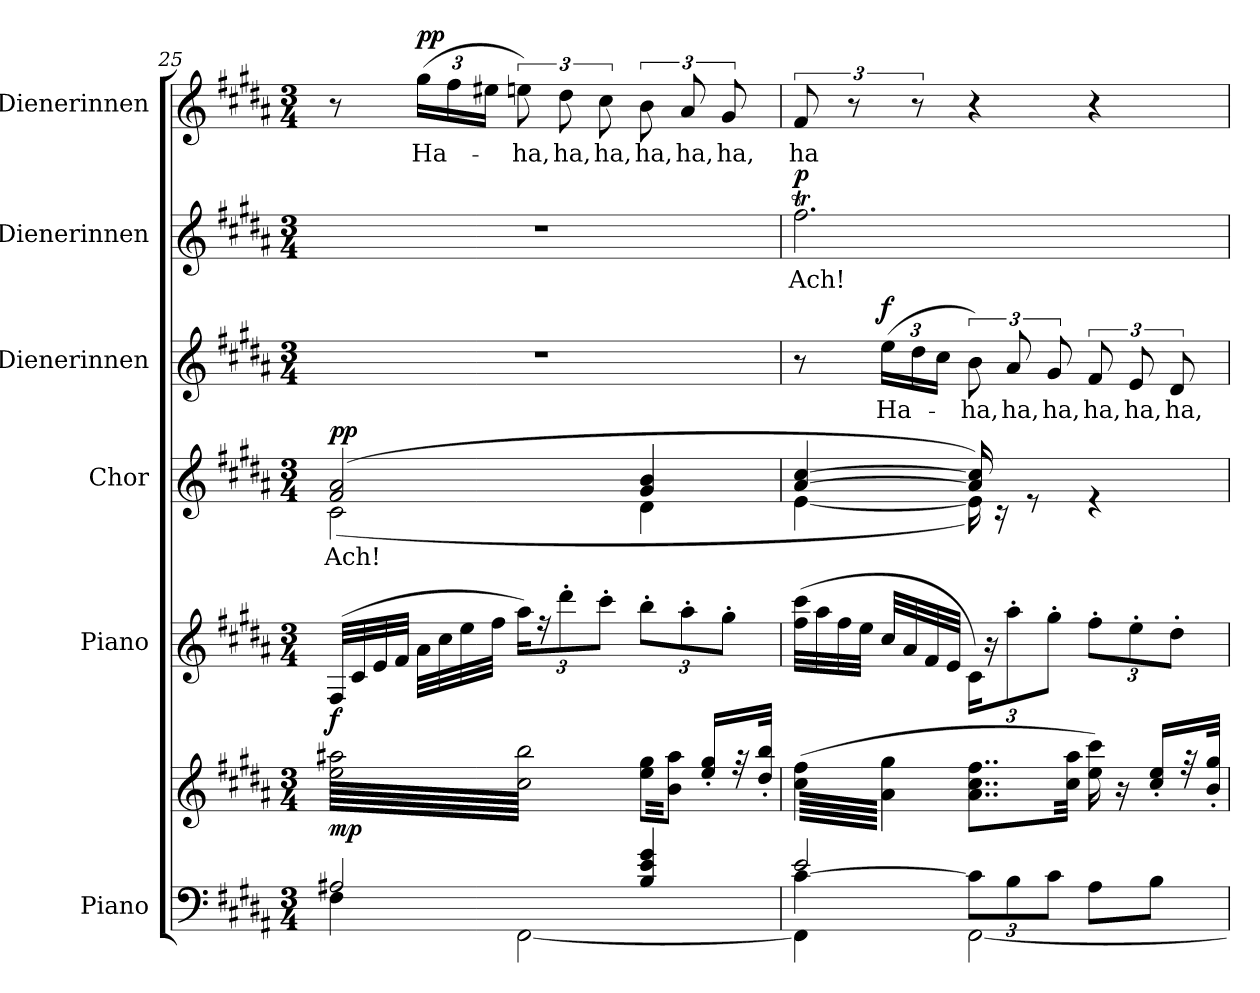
**kern	**kern	**dynam	**kern	**dynam	**kern	**text	**dynam	**kern	**text	**dynam	**kern	**text	**dynam	**kern	**text	**dynam
*part6	*part6	*part6	*part5	*part5	*part4	*part4	*part4	*part3	*part3	*part3	*part2	*part2	*part2	*part1	*part1	*part1
*staff7	*staff6	*staff6/7	*staff5	*staff5	*staff4	*staff4	*staff4	*staff3	*staff3	*staff3	*staff2	*staff2	*staff2	*staff1	*staff1	*staff1
*I"Piano	*	*	*I"Piano	*	*I"Chor	*	*	*I"Dienerinnen	*	*	*I"Dienerinnen	*	*	*I"Dienerinnen	*	*
*I'Pno.	*	*	*I'Pno.	*	*I'Chor.	*	*	*I'D.	*	*	*I'D.	*	*	*I'D.	*	*
*clefF4	*clefG2	*	*clefG2	*	*clefG2	*	*	*clefG2	*	*	*clefG2	*	*	*clefG2	*	*
*k[f#c#g#d#a#]	*k[f#c#g#d#a#]	*	*k[f#c#g#d#a#]	*	*k[f#c#g#d#a#]	*	*	*k[f#c#g#d#a#]	*	*	*k[f#c#g#d#a#]	*	*	*k[f#c#g#d#a#]	*	*
*M3/4	*M3/4	*	*M3/4	*	*M3/4	*	*	*M3/4	*	*	*M3/4	*	*	*M3/4	*	*
=25	=25	=25	=25	=25	=25	=25	=25	=25	=25	=25	=25	=25	=25	=25	=25	=25
*^	*	*	*	*	*	*	*	*	*	*	*	*	*	*	*	*
!	!	!	!LO:DY:b	!	!LO:DY:b	!	!LO:LY:b	!LO:DY:b	!	!	!	!	!	!	!	!	!
*	*	*	*	*	*	*^	*	*	*	*	*	*	*	*	*	*	*
*	*	*tremolo	*	*	*	*	*	*	*	*	*	*	*	*	*	*	*	*
2A#X/	4F#\	(>64ee\ 64aa#X\LLLL	mp	(>32F#/LLL	f	(>2f#/ 2a#/	(<2c#\	Ach!	pp	2.r	.	.	2.r	.	.	8r	.	.
.	.	64cc#\ 64bb\	.	.	.	.	.	.	.	.	.	.	.	.	.	.	.	.
.	.	64ee\ 64aa#X\	.	32c#/	.	.	.	.	.	.	.	.	.	.	.	.	.	.
.	.	64cc#\ 64bb\	.	.	.	.	.	.	.	.	.	.	.	.	.	.	.	.
.	.	64ee\ 64aa#X\	.	32e/	.	.	.	.	.	.	.	.	.	.	.	.	.	.
.	.	64cc#\ 64bb\	.	.	.	.	.	.	.	.	.	.	.	.	.	.	.	.
.	.	64ee\ 64aa#X\	.	32f#/JJJ	.	.	.	.	.	.	.	.	.	.	.	.	.	.
.	.	64cc#\ 64bb\	.	.	.	.	.	.	.	.	.	.	.	.	.	.	.	.
*	*	*	*	*	*	*	*	*	*	*	*	*	*	*	*	*Xbrackettup	*	*
!	!	!	!	!	!	!	!	!	!	!	!	!	!	!	!	!	!LO:LY:b	!LO:DY:b
.	.	64ee\ 64aa#X\	.	32a#\LLL	.	.	.	.	.	.	.	.	.	.	.	(>24gg#\LL	Ha-	pp
.	.	64cc#\ 64bb\	.	.	.	.	.	.	.	.	.	.	.	.	.	.	.	.
.	.	64ee\ 64aa#X\	.	32cc#\	.	.	.	.	.	.	.	.	.	.	.	.	.	.
.	.	.	.	.	.	.	.	.	.	.	.	.	.	.	.	24ff#\	.	.
.	.	64cc#\ 64bb\	.	.	.	.	.	.	.	.	.	.	.	.	.	.	.	.
.	.	64ee\ 64aa#X\	.	32ee\	.	.	.	.	.	.	.	.	.	.	.	.	.	.
.	.	64cc#\ 64bb\	.	.	.	.	.	.	.	.	.	.	.	.	.	.	.	.
.	.	.	.	.	.	.	.	.	.	.	.	.	.	.	.	24ee#X\JJ	.	.
.	.	64ee\ 64aa#X\	.	32ff#\JJJ	.	.	.	.	.	.	.	.	.	.	.	.	.	.
.	.	64cc#\ 64bb\	.	.	.	.	.	.	.	.	.	.	.	.	.	.	.	.
*	*	*	*	*	*	*	*	*	*	*	*	*	*	*	*	*brackettup	*	*
!	!	!	!	!	!	!	!	!	!	!	!	!	!	!	!	!	!LO:LY:b	!
.	[2FF#\	64ee\ 64aa#X\	.	24aa#\KL)	.	.	.	.	.	.	.	.	.	.	.	12een\)	-ha,	.
.	.	64cc#\ 64bb\	.	.	.	.	.	.	.	.	.	.	.	.	.	.	.	.
.	.	64ee\ 64aa#X\	.	.	.	.	.	.	.	.	.	.	.	.	.	.	.	.
.	.	.	.	24rff	.	.	.	.	.	.	.	.	.	.	.	.	.	.
.	.	64cc#\ 64bb\	.	.	.	.	.	.	.	.	.	.	.	.	.	.	.	.
.	.	64ee\ 64aa#X\	.	.	.	.	.	.	.	.	.	.	.	.	.	.	.	.
.	.	64cc#\ 64bb\	.	.	.	.	.	.	.	.	.	.	.	.	.	.	.	.
!	!	!	!	!	!	!	!	!	!	!	!	!	!	!	!	!	!LO:LY:b	!
.	.	.	.	12ddd#'\	.	.	.	.	.	.	.	.	.	.	.	12dd#\	ha,	.
.	.	64ee\ 64aa#X\	.	.	.	.	.	.	.	.	.	.	.	.	.	.	.	.
.	.	64cc#\ 64bb\	.	.	.	.	.	.	.	.	.	.	.	.	.	.	.	.
.	.	64ee\ 64aa#X\	.	.	.	.	.	.	.	.	.	.	.	.	.	.	.	.
.	.	64cc#\ 64bb\	.	.	.	.	.	.	.	.	.	.	.	.	.	.	.	.
.	.	64ee\ 64aa#X\	.	.	.	.	.	.	.	.	.	.	.	.	.	.	.	.
!	!	!	!	!	!	!	!	!	!	!	!	!	!	!	!	!	!LO:LY:b	!
.	.	.	.	12ccc#'\J	.	.	.	.	.	.	.	.	.	.	.	12cc#\	ha,	.
.	.	64cc#\ 64bb\	.	.	.	.	.	.	.	.	.	.	.	.	.	.	.	.
.	.	64ee\ 64aa#X\	.	.	.	.	.	.	.	.	.	.	.	.	.	.	.	.
.	.	64cc#\ 64bb\	.	.	.	.	.	.	.	.	.	.	.	.	.	.	.	.
.	.	64ee\ 64aa#X\	.	.	.	.	.	.	.	.	.	.	.	.	.	.	.	.
.	.	64cc#\ 64bb\JJJJ	.	.	.	.	.	.	.	.	.	.	.	.	.	.	.	.
*	*	*	*	*Xbrackettup	*	*	*	*	*	*	*	*	*	*	*	*	*	*
!	!	!	!	!	!	!	!	!	!	!	!	!	!	!	!	!	!LO:LY:b	!
4B/ 4e/ 4g#/	.	32ee\ 32gg#\LLL	.	12bb'\L	.	4g#/ 4b/	4d#\	.	.	.	.	.	.	.	.	12b\	ha,	.
.	.	.	.	.	.	.	.	.	.	.	.	.	.	.	.	.	.	.
.	.	32b\ 32aa#\)	.	.	.	.	.	.	.	.	.	.	.	.	.	.	.	.
.	.	.	.	.	.	.	.	.	.	.	.	.	.	.	.	.	.	.
.	.	32ee\ 32gg#\	.	.	.	.	.	.	.	.	.	.	.	.	.	.	.	.
.	.	.	.	.	.	.	.	.	.	.	.	.	.	.	.	.	.	.
!	!	!	!	!	!	!	!	!	!	!	!	!	!	!	!	!	!LO:LY:b	!
.	.	.	.	12aa#'\	.	.	.	.	.	.	.	.	.	.	.	12a#/	ha,	.
.	.	32b\ 32aa#\)JJJ	.	.	.	.	.	.	.	.	.	.	.	.	.	.	.	.
*	*	*Xtremolo	*	*	*	*	*	*	*	*	*	*	*	*	*	*	*	*
.	.	.	.	.	.	.	.	.	.	.	.	.	.	.	.	.	.	.
.	.	16ee/' 16gg#/'LL	.	.	.	.	.	.	.	.	.	.	.	.	.	.	.	.
.	.	.	.	.	.	.	.	.	.	.	.	.	.	.	.	.	.	.
.	.	.	.	.	.	.	.	.	.	.	.	.	.	.	.	.	.	.
!	!	!	!	!	!	!	!	!	!	!	!	!	!	!	!	!	!LO:LY:b	!
.	.	.	.	12gg#'\J	.	.	.	.	.	.	.	.	.	.	.	12g#/	ha,	.
.	.	.	.	.	.	.	.	.	.	.	.	.	.	.	.	.	.	.
.	.	32rff	.	.	.	.	.	.	.	.	.	.	.	.	.	.	.	.
.	.	.	.	.	.	.	.	.	.	.	.	.	.	.	.	.	.	.
.	.	32dd#/' 32bb/'JJk	.	.	.	.	.	.	.	.	.	.	.	.	.	.	.	.
.	.	.	.	.	.	.	.	.	.	.	.	.	.	.	.	.	.	.
=26	=26	=26	=26	=26	=26	=26	=26	=26	=26	=26	=26	=26	=26	=26	=26	=26	=26	=26
*	*^	*	*	*	*	*	*	*	*	*	*	*	*	*	*	*	*	*
!	!	!	!	!	!	!	!	!	!	!	!	!	!	!	!LO:LY:b	!LO:DY:a	!	!LO:LY:b	!
*	*	*	*tremolo	*	*	*	*	*	*	*	*	*	*	*	*	*	*	*	*
2e/	4FF#\]	[4c#\	(>64cc#\ 64ff#\LLLL	.	(>32ff#\ 32ccc#\LLL	.	[4a#/ [4cc#/	[4e\	.	.	8r	.	.	2.ff#T\	Ach!	p	12f#/	ha	.
.	.	.	64a#\ 64gg#\	.	.	.	.	.	.	.	.	.	.	.	.	.	.	.	.
.	.	.	64cc#\ 64ff#\	.	32aa#\	.	.	.	.	.	.	.	.	.	.	.	.	.	.
.	.	.	64a#\ 64gg#\	.	.	.	.	.	.	.	.	.	.	.	.	.	.	.	.
.	.	.	64cc#\ 64ff#\	.	32ff#\	.	.	.	.	.	.	.	.	.	.	.	.	.	.
.	.	.	64a#\ 64gg#\	.	.	.	.	.	.	.	.	.	.	.	.	.	.	.	.
.	.	.	.	.	.	.	.	.	.	.	.	.	.	.	.	.	12r	.	.
.	.	.	64cc#\ 64ff#\	.	32ee\JJJ	.	.	.	.	.	.	.	.	.	.	.	.	.	.
.	.	.	64a#\ 64gg#\	.	.	.	.	.	.	.	.	.	.	.	.	.	.	.	.
*	*	*	*	*	*	*	*	*	*	*	*Xbrackettup	*	*	*	*	*	*	*	*
!	!	!	!	!	!	!	!	!	!	!	!	!LO:LY:b	!LO:DY:a	!	!	!	!	!	!
.	.	.	64cc#\ 64ff#\	.	32cc#/LLL	.	.	.	.	.	(>24ee\LL	Ha-	f	.	.	.	.	.	.
.	.	.	64a#\ 64gg#\	.	.	.	.	.	.	.	.	.	.	.	.	.	.	.	.
.	.	.	64cc#\ 64ff#\	.	32a#/	.	.	.	.	.	.	.	.	.	.	.	.	.	.
.	.	.	.	.	.	.	.	.	.	.	24dd#\	.	.	.	.	.	12r	.	.
.	.	.	64a#\ 64gg#\	.	.	.	.	.	.	.	.	.	.	.	.	.	.	.	.
.	.	.	64cc#\ 64ff#\	.	32f#/	.	.	.	.	.	.	.	.	.	.	.	.	.	.
.	.	.	64a#\ 64gg#\	.	.	.	.	.	.	.	.	.	.	.	.	.	.	.	.
.	.	.	.	.	.	.	.	.	.	.	24cc#\JJ	.	.	.	.	.	.	.	.
.	.	.	64cc#\ 64ff#\	.	32e/JJJ	.	.	.	.	.	.	.	.	.	.	.	.	.	.
.	.	.	64a#\ 64gg#\JJJJ	.	.	.	.	.	.	.	.	.	.	.	.	.	.	.	.
*	*	*	*Xtremolo	*	*	*	*	*	*	*	*	*	*	*	*	*	*	*	*
*	*	*Xbrackettup	*	*	*brackettup	*	*	*	*	*	*brackettup	*	*	*	*	*	*	*	*
!	!	!	!	!	!	!	!	!	!	!	!	!LO:LY:b	!	!	!	!	!	!	!
.	[2FF#\	12c#\L]	8..a#\ 8..cc#\ 8..ff#\L	.	24c#\KL)	.	16a#/] 16cc#/])	16e\])	.	.	12b\)	-ha,	.	.	.	.	4r	.	.
.	.	.	.	.	.	.	.	.	.	.	.	.	.	.	.	.	.	.	.
.	.	.	.	.	.	.	.	.	.	.	.	.	.	.	.	.	.	.	.
.	.	.	.	.	24r	.	.	.	.	.	.	.	.	.	.	.	.	.	.
.	.	.	.	.	.	.	.	.	.	.	.	.	.	.	.	.	.	.	.
.	.	.	.	.	.	.	16rc	4..ryy	.	.	.	.	.	.	.	.	.	.	.
.	.	.	.	.	.	.	.	.	.	.	.	.	.	.	.	.	.	.	.
!	!	!	!	!	!	!	!	!	!	!	!	!LO:LY:b	!	!	!	!	!	!	!
.	.	12B\	.	.	12aa#'\	.	.	.	.	.	12a#/	ha,	.	.	.	.	.	.	.
.	.	.	.	.	.	.	.	.	.	.	.	.	.	.	.	.	.	.	.
.	.	.	.	.	.	.	.	.	.	.	.	.	.	.	.	.	.	.	.
.	.	.	.	.	.	.	8re	.	.	.	.	.	.	.	.	.	.	.	.
!	!	!	!	!	!	!	!	!	!	!	!	!LO:LY:b	!	!	!	!	!	!	!
.	.	12c#\J	.	.	12gg#'\J	.	.	.	.	.	12g#/	ha,	.	.	.	.	.	.	.
.	.	.	32cc#\ 32aa#\Jkk	.	.	.	.	.	.	.	.	.	.	.	.	.	.	.	.
*	*	*	*	*	*Xbrackettup	*	*	*	*	*	*	*	*	*	*	*	*	*	*
!	!	!	!	!	!	!	!	!	!	!	!	!LO:LY:b	!	!	!	!	!	!	!
8A#\L	.	4ryy	16ee\ 16ccc#\)	.	12ff#'\L	.	4re	.	.	.	12f#/	ha,	.	.	.	.	4r	.	.
.	.	.	16r	.	.	.	.	.	.	.	.	.	.	.	.	.	.	.	.
!	!	!	!	!	!	!	!	!	!	!	!	!LO:LY:b	!	!	!	!	!	!	!
.	.	.	.	.	12ee'\	.	.	.	.	.	12e/	ha,	.	.	.	.	.	.	.
8B\J	.	.	16cc#/' 16ee/'LL	.	.	.	.	.	.	.	.	.	.	.	.	.	.	.	.
!	!	!	!	!	!	!	!	!	!	!	!	!LO:LY:b	!	!	!	!	!	!	!
.	.	.	.	.	12dd#'\J	.	.	.	.	.	12d#/	ha,	.	.	.	.	.	.	.
.	.	.	32rff	.	.	.	.	.	.	.	.	.	.	.	.	.	.	.	.
.	.	.	32b/' 32gg#/'JJk	.	.	.	.	.	.	.	.	.	.	.	.	.	.	.	.
*v	*v	*v	*	*	*	*	*v	*v	*	*	*	*	*	*	*	*	*	*	*
=	=	=	=	=	=	=	=	=	=	=	=	=	=	=	=	=
*-	*-	*-	*-	*-	*-	*-	*-	*-	*-	*-	*-	*-	*-	*-	*-	*-
